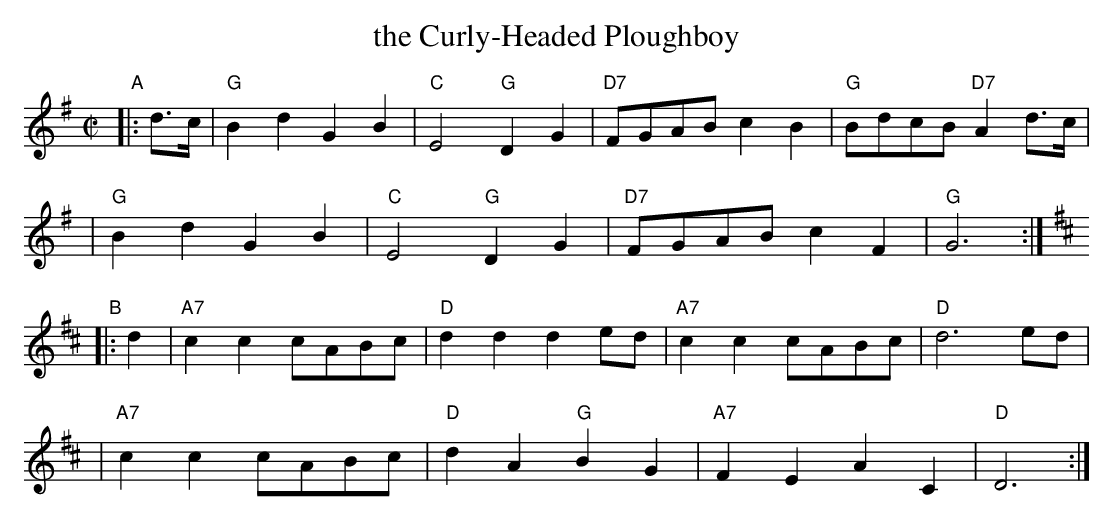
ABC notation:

X:1
T: the Curly-Headed Ploughboy
M: C|
L: 1/8
K: G
"A"|: d>c \
| "G"B2d2 G2B2 | "C"E4 "G"D2G2 | "D7"FGAB c2B2 | "G"BdcB "D7"A2d>c |
| "G"B2d2 G2B2 | "C"E4 "G"D2G2 | "D7"FGAB c2F2 | "G"G6 :|
K: D
"B"|: d2 \
| "A7"c2c2 cABc | "D"d2d2 d2ed | "A7"c2c2 cABc | "D"d6 ed |
| "A7"c2c2 cABc | "D"d2A2 "G"B2G2 | "A7"F2E2 A2C2 | "D"D6 :|
